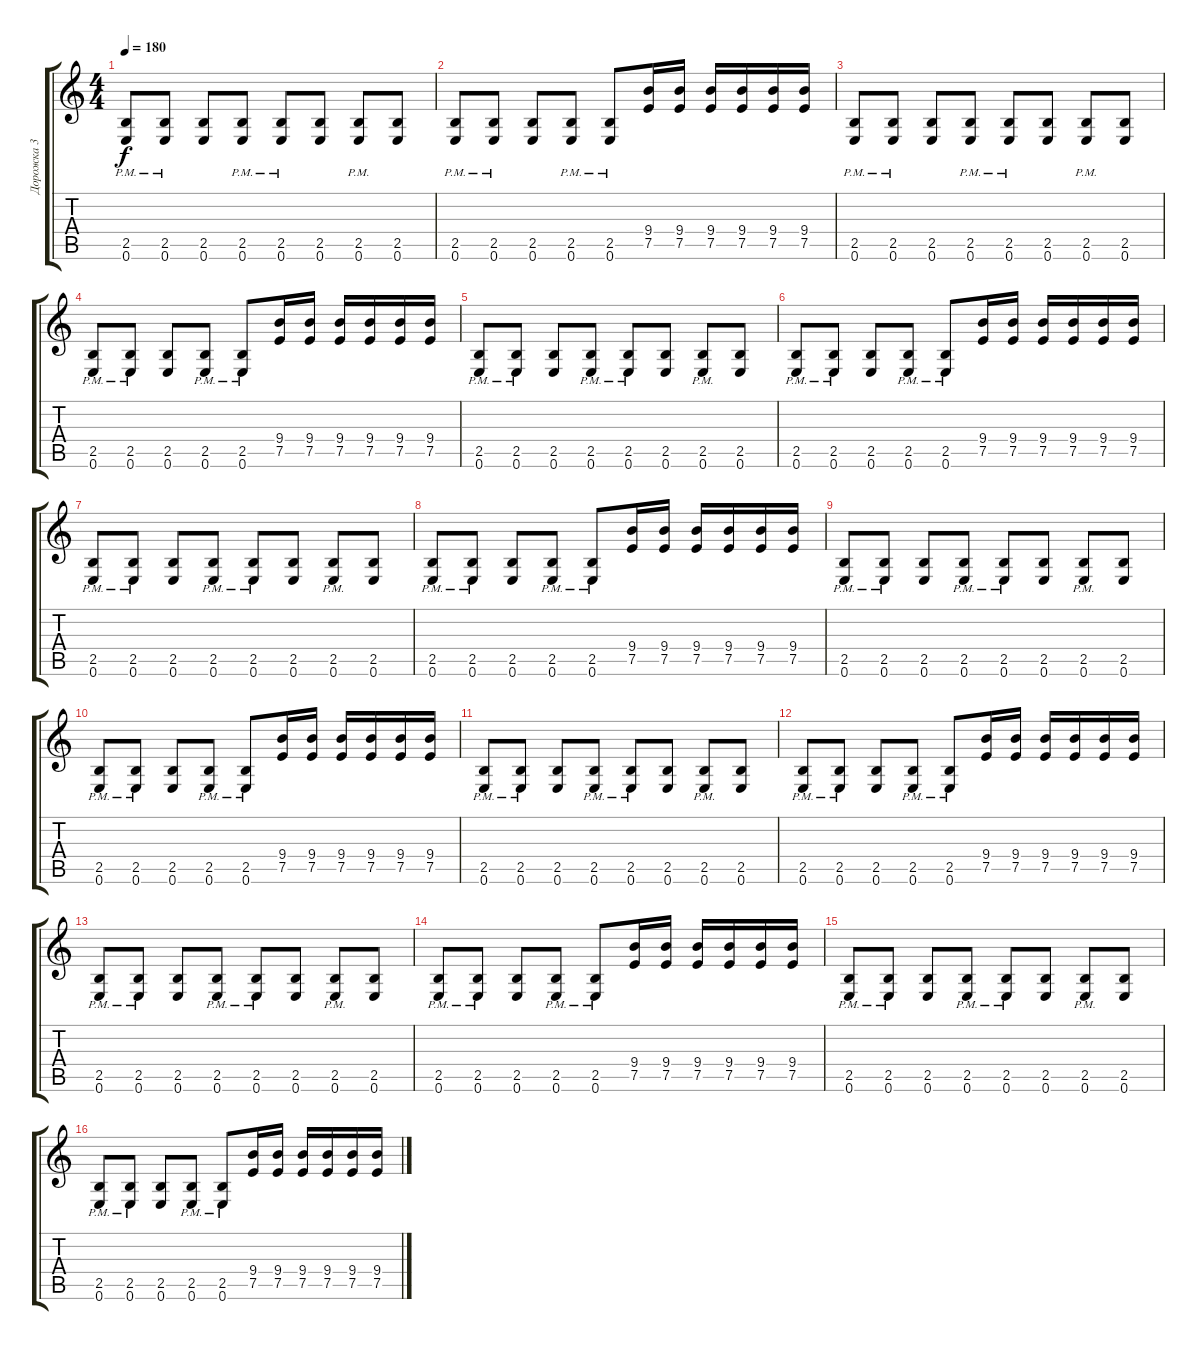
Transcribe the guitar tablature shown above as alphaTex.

\track ("Дорожка 3" "Дорожка 3") {instrument overdrivenguitar}
\staff {score tabs}
\tuning (E4 B3 G3 D3 A2 E2) {hide}
\ts (4 4)
\tempo 180
\clef g2
\ks c
(2.5{pm} 0.6{pm}).8{dy f} (2.5{pm} 0.6{pm}).8 (2.5 0.6).8 (2.5{pm} 0.6{pm}).8 (2.5{pm} 0.6{pm}).8 (2.5 0.6).8 (2.5{pm} 0.6{pm}).8 (2.5 0.6).8 |
(2.5{pm} 0.6{pm}).8 (2.5{pm} 0.6{pm}).8 (2.5 0.6).8 (2.5{pm} 0.6{pm}).8 (2.5{pm} 0.6{pm}).8 (9.4 7.5).16 (9.4 7.5).16 (9.4 7.5).16 (9.4 7.5).16 (9.4 7.5).16 (9.4 7.5).16 |
(2.5{pm} 0.6{pm}).8 (2.5{pm} 0.6{pm}).8 (2.5 0.6).8 (2.5{pm} 0.6{pm}).8 (2.5{pm} 0.6{pm}).8 (2.5 0.6).8 (2.5{pm} 0.6{pm}).8 (2.5 0.6).8 |
(2.5{pm} 0.6{pm}).8 (2.5{pm} 0.6{pm}).8 (2.5 0.6).8 (2.5{pm} 0.6{pm}).8 (2.5{pm} 0.6{pm}).8 (9.4 7.5).16 (9.4 7.5).16 (9.4 7.5).16 (9.4 7.5).16 (9.4 7.5).16 (9.4 7.5).16 |
(2.5{pm} 0.6{pm}).8 (2.5{pm} 0.6{pm}).8 (2.5 0.6).8 (2.5{pm} 0.6{pm}).8 (2.5{pm} 0.6{pm}).8 (2.5 0.6).8 (2.5{pm} 0.6{pm}).8 (2.5 0.6).8 |
(2.5{pm} 0.6{pm}).8 (2.5{pm} 0.6{pm}).8 (2.5 0.6).8 (2.5{pm} 0.6{pm}).8 (2.5{pm} 0.6{pm}).8 (9.4 7.5).16 (9.4 7.5).16 (9.4 7.5).16 (9.4 7.5).16 (9.4 7.5).16 (9.4 7.5).16 |
(2.5{pm} 0.6{pm}).8 (2.5{pm} 0.6{pm}).8 (2.5 0.6).8 (2.5{pm} 0.6{pm}).8 (2.5{pm} 0.6{pm}).8 (2.5 0.6).8 (2.5{pm} 0.6{pm}).8 (2.5 0.6).8 |
(2.5{pm} 0.6{pm}).8 (2.5{pm} 0.6{pm}).8 (2.5 0.6).8 (2.5{pm} 0.6{pm}).8 (2.5{pm} 0.6{pm}).8 (9.4 7.5).16 (9.4 7.5).16 (9.4 7.5).16 (9.4 7.5).16 (9.4 7.5).16 (9.4 7.5).16 |
(2.5{pm} 0.6{pm}).8 (2.5{pm} 0.6{pm}).8 (2.5 0.6).8 (2.5{pm} 0.6{pm}).8 (2.5{pm} 0.6{pm}).8 (2.5 0.6).8 (2.5{pm} 0.6{pm}).8 (2.5 0.6).8 |
(2.5{pm} 0.6{pm}).8 (2.5{pm} 0.6{pm}).8 (2.5 0.6).8 (2.5{pm} 0.6{pm}).8 (2.5{pm} 0.6{pm}).8 (9.4 7.5).16 (9.4 7.5).16 (9.4 7.5).16 (9.4 7.5).16 (9.4 7.5).16 (9.4 7.5).16 |
(2.5{pm} 0.6{pm}).8 (2.5{pm} 0.6{pm}).8 (2.5 0.6).8 (2.5{pm} 0.6{pm}).8 (2.5{pm} 0.6{pm}).8 (2.5 0.6).8 (2.5{pm} 0.6{pm}).8 (2.5 0.6).8 |
(2.5{pm} 0.6{pm}).8 (2.5{pm} 0.6{pm}).8 (2.5 0.6).8 (2.5{pm} 0.6{pm}).8 (2.5{pm} 0.6{pm}).8 (9.4 7.5).16 (9.4 7.5).16 (9.4 7.5).16 (9.4 7.5).16 (9.4 7.5).16 (9.4 7.5).16 |
(2.5{pm} 0.6{pm}).8 (2.5{pm} 0.6{pm}).8 (2.5 0.6).8 (2.5{pm} 0.6{pm}).8 (2.5{pm} 0.6{pm}).8 (2.5 0.6).8 (2.5{pm} 0.6{pm}).8 (2.5 0.6).8 |
(2.5{pm} 0.6{pm}).8 (2.5{pm} 0.6{pm}).8 (2.5 0.6).8 (2.5{pm} 0.6{pm}).8 (2.5{pm} 0.6{pm}).8 (9.4 7.5).16 (9.4 7.5).16 (9.4 7.5).16 (9.4 7.5).16 (9.4 7.5).16 (9.4 7.5).16 |
(2.5{pm} 0.6{pm}).8 (2.5{pm} 0.6{pm}).8 (2.5 0.6).8 (2.5{pm} 0.6{pm}).8 (2.5{pm} 0.6{pm}).8 (2.5 0.6).8 (2.5{pm} 0.6{pm}).8 (2.5 0.6).8 |
(2.5{pm} 0.6{pm}).8 (2.5{pm} 0.6{pm}).8 (2.5 0.6).8 (2.5{pm} 0.6{pm}).8 (2.5{pm} 0.6{pm}).8 (9.4 7.5).16 (9.4 7.5).16 (9.4 7.5).16 (9.4 7.5).16 (9.4 7.5).16 (9.4 7.5).16
